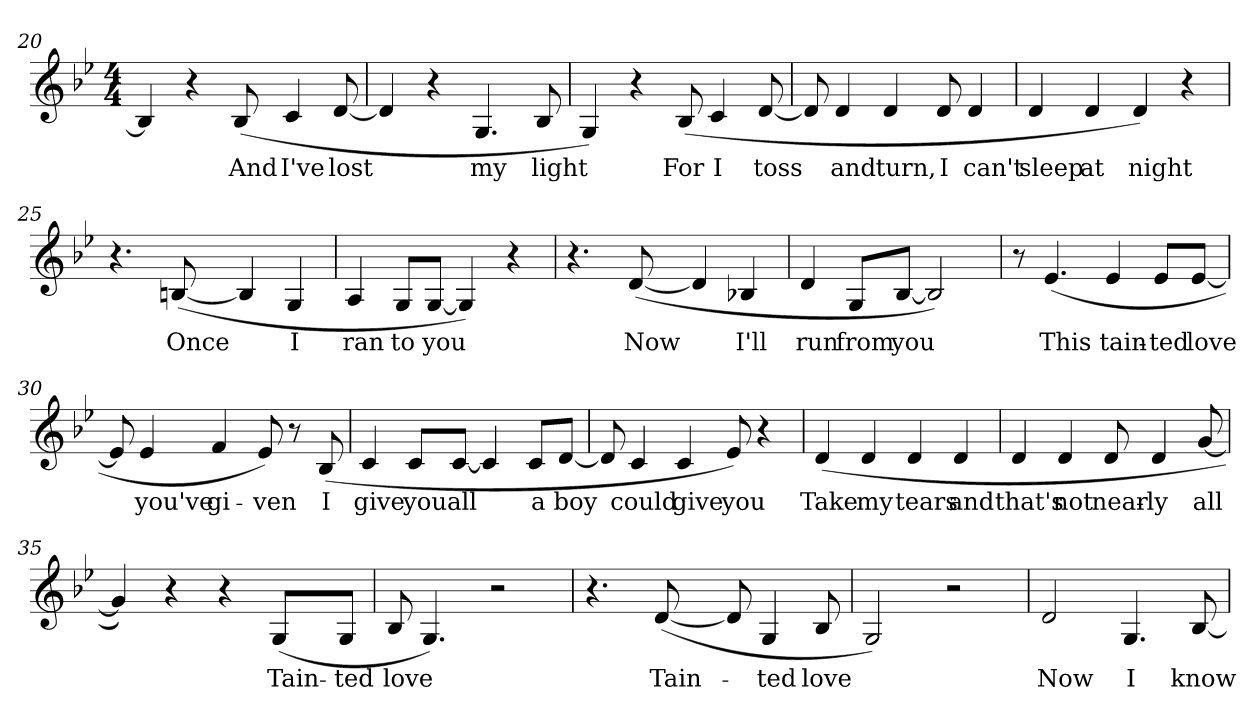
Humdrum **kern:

**kern	**text
*part1	*part1
*staff1	*staff1
*clefG2	*
*k[b-e-]	*
*g:	*
*M4/4	*
=20	=20
4B-i/]	.
4r	.
!	!LO:LY:b:color=#000000
(8B-i/	And
!	!LO:LY:b:color=#000000
4ci/	I've
!	!LO:LY:b:color=#000000
[8di/	lost
=21	=21
4di/]	.
4r	.
!	!LO:LY:b:color=#000000
4.Gi/	my
!	!LO:LY:b:color=#000000
8B-i/	light
=22	=22
4Gi/)	.
4r	.
!	!LO:LY:b:color=#000000
(8B-i/	For
!	!LO:LY:b:color=#000000
4ci/	I
!	!LO:LY:b:color=#000000
[8di/	toss
=23	=23
8di/]	.
!	!LO:LY:b:color=#000000
4di/	and
!	!LO:LY:b:color=#000000
4di/	turn,
!	!LO:LY:b:color=#000000
8di/	I
!	!LO:LY:b:color=#000000
4di/	can't
!!LO:LB:g=z
=24	=24
!	!LO:LY:b:color=#000000
4di/	sleep
!	!LO:LY:b:color=#000000
4di/	at
!	!LO:LY:b:color=#000000
4di/)	night
4r	.
=25	=25
4.r	.
!	!LO:LY:b:color=#000000
([8Bni/	Once
4Bi/]	.
!	!LO:LY:b:color=#000000
4Gi/	I
=26	=26
!	!LO:LY:b:color=#000000
4Ai/	ran
!	!LO:LY:b:color=#000000
8Gi/L	to
!	!LO:LY:b:color=#000000
[8Gi/J	you
4Gi/])	.
4r	.
=27	=27
4.r	.
!	!LO:LY:b:color=#000000
([8di/	Now
4di/]	.
!	!LO:LY:b:color=#000000
4B-Xi/	I'll
=28	=28
!	!LO:LY:b:color=#000000
4di/	run
!	!LO:LY:b:color=#000000
8Gi/L	from
!	!LO:LY:b:color=#000000
[8B-i/J	you
2B-i/])	.
!!LO:LB:g=z
=29	=29
8r	.
!	!LO:LY:b:color=#000000
(4.e-i/	This
!	!LO:LY:b:color=#000000
4e-i/	tain-
!	!LO:LY:b:color=#000000
8e-i/L	-ted
!	!LO:LY:b:color=#000000
[8e-i/J	love
=30	=30
8e-i/]	.
!	!LO:LY:b:color=#000000
4e-i/	you've
!	!LO:LY:b:color=#000000
4fi/	gi-
!	!LO:LY:b:color=#000000
8e-i/)	-ven
8r	.
!	!LO:LY:b:color=#000000
(8B-i/	I
=31	=31
!	!LO:LY:b:color=#000000
4ci/	give
!	!LO:LY:b:color=#000000
8ci/L	you
!	!LO:LY:b:color=#000000
[8ci/J	all
4ci/]	.
!	!LO:LY:b:color=#000000
8ci/L	a
!	!LO:LY:b:color=#000000
[8di/J	boy
=32	=32
8di/]	.
!	!LO:LY:b:color=#000000
4ci/	could
!	!LO:LY:b:color=#000000
4ci/	give
!	!LO:LY:b:color=#000000
8e-i/)	you
4r	.
!!LO:LB:g=z
=33	=33
!	!LO:LY:b:color=#000000
(4di/	Take
!	!LO:LY:b:color=#000000
4di/	my
!	!LO:LY:b:color=#000000
4di/	tears
!	!LO:LY:b:color=#000000
4di/	and
=34	=34
!	!LO:LY:b:color=#000000
4di/	that's
!	!LO:LY:b:color=#000000
4di/	not
!	!LO:LY:b:color=#000000
8di/	near-
!	!LO:LY:b:color=#000000
4di/	-ly
!	!LO:LY:b:color=#000000
[8gi/	all
=35	=35
4gi/])	.
4r	.
4r	.
!	!LO:LY:b:color=#000000
(8Gi/L	Tain-
!	!LO:LY:b:color=#000000
8Gi/J	-ted
=36	=36
!	!LO:LY:b:color=#000000
8B-i/	love
4.Gi/)	.
2r	.
=37	=37
4.r	.
!	!LO:LY:b:color=#000000
([8di/	Tain-
8di/]	.
!	!LO:LY:b:color=#000000
4Gi/	-ted
!	!LO:LY:b:color=#000000
8B-i/	love
!!LO:LB:g=z
=38	=38
2Gi/)	.
2r	.
=39	=39
!	!LO:LY:b:color=#000000
2di/	Now
!	!LO:LY:b:color=#000000
4.Gi/	I
!	!LO:LY:b:color=#000000
[8B-i/	know
=	=
*-	*-
